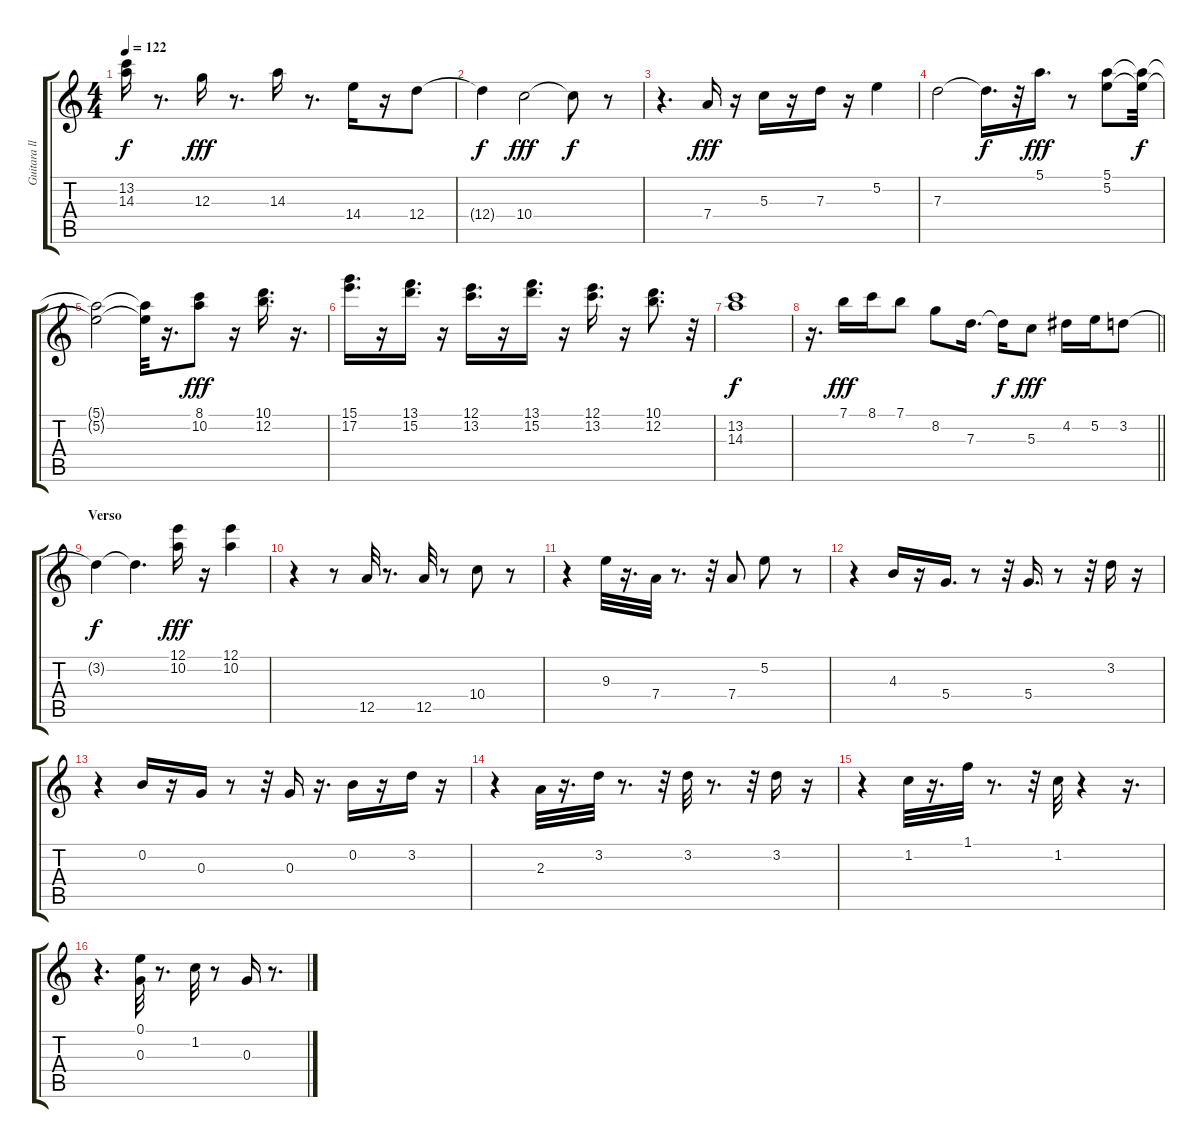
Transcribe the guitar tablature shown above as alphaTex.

\track ("Guitara ll" "Guitara ll") {instrument electricguitarmuted}
\staff {score tabs}
\tuning (E4 B3 G3 D3 A2 E2) {hide}
\ts (4 4)
\tempo 122
\clef g2
\ks c
(13.2{t} 14.3{t}).16{dy f} r.8{d} 12.3.16{dy fff} r.8{d} 14.3.16 r.8{d} 14.4.16 r.16 12.4.8 |
12.4{t}.4{dy f} 10.4.2{dy fff} 10.4{t}.8{dy f} r.8 |
r.4{d} 7.4.16{dy fff} r.16 5.3.16 r.16 7.3.16 r.16 5.2.4 |
7.3.2 7.3{t}.16{d dy f} r.32 5.1.16{d dy fff} r.8 (5.1 5.2).8 (5.1{t} 5.2{t}).32{dy f} |
(5.1{t} 5.2{t}).2 (5.1{t} 5.2{t}).32 r.16{d} (8.1 10.2).8{dy fff} r.16 (10.1 12.2).16{d} r.16{d} |
(15.1 17.2).16{d} r.16 (13.1 15.2).16{d} r.16 (12.1 13.2).16{d} r.16 (13.1 15.2).16{d} r.16 (12.1 13.2).16{d} r.16 (10.1 12.2).8{d} r.32 |
(13.2 14.3).1{dy f} |
\barLineRight lightlight
r.16{d} 7.1.16{dy fff} 8.1.16 7.1.8 8.2.8 7.3.16{d} 7.3{t}.16{dy f} 5.3.8{dy fff} 4.2.16 5.2.16 3.2.8 |
\section ("" "Verso")
3.2{t}.4{dy f} 3.2{t}.4{d} (12.1 10.2).16{dy fff} r.16 (12.1 10.2).4 |
r.4 r.8 12.5.32 r.8{d} 12.5.32 r.8 10.4.8 r.8 |
r.4 9.3.32 r.16{d} 7.4.32 r.8{d} r.32 7.4.8 5.2.8 r.8 |
r.4 4.3.16 r.16 5.4.16{d} r.8 r.32 5.4.16{d} r.8 r.32 3.2.16 r.16 |
r.4 0.2.16 r.16 0.3.16 r.8 r.32 0.3.16 r.16{d} 0.2.16 r.16 3.2.16 r.16 |
r.4 2.3.32 r.16{d} 3.2.32 r.8{d} r.32 3.2.32 r.8{d} r.32 3.2.16 r.16 |
r.4 1.2.32 r.16{d} 1.1.32 r.8{d} r.32 1.2.32 r.4 r.16{d} |
r.4{d} (0.1 0.3).32 r.8{d} 1.2.32 r.8 0.3.16 r.8{d}
